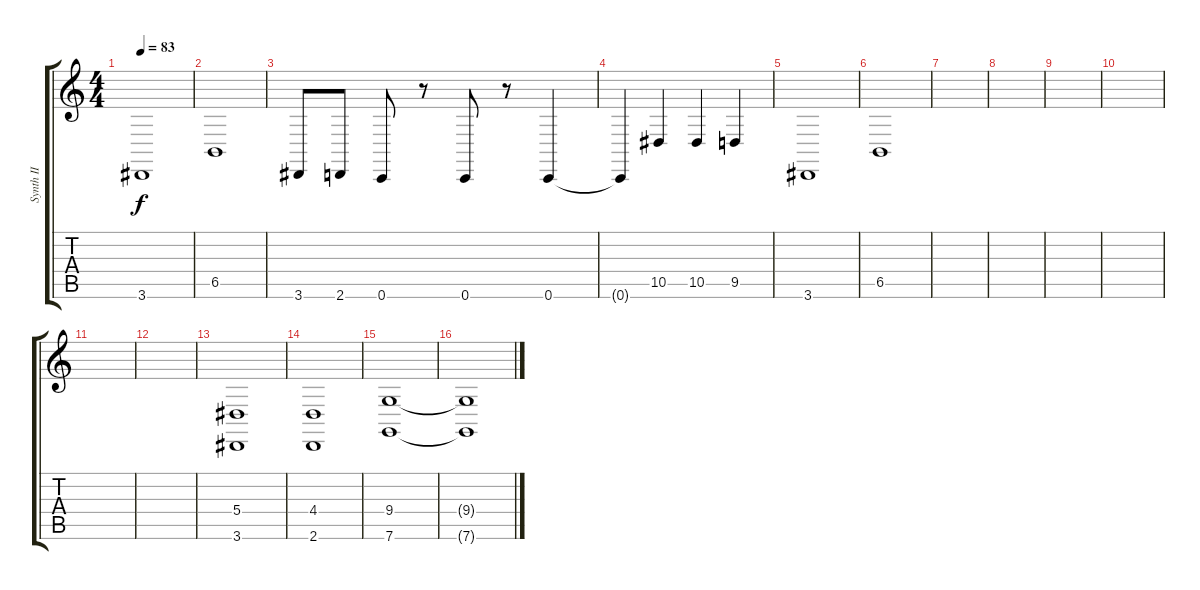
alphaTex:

\track ("Synth II" "Synth II") {instrument synthstrings2}
\staff {score tabs}
\tuning (C4 G3 Eb3 Bb2 F2 C2) {hide}
\ts (4 4)
\tempo 83
\clef g2
\ks c
3.6.1{dy f} |
6.5.1 |
3.6.8 2.6.8 0.6.8 r.8 0.6.8 r.8 0.6.4 |
0.6{t}.4 10.5.4 10.5.4 9.5.4 |
3.6.1 |
6.5.1 |
|
|
|
|
|
|
(5.4 3.6).1 |
(4.4 2.6).1 |
(9.4 7.6).1 |
(9.4{t} 7.6{t}).1
